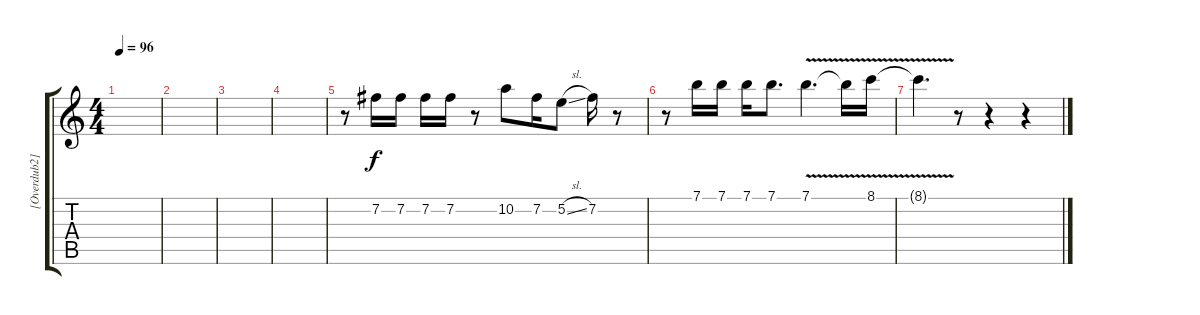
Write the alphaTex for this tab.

\track ("[Overdub2]" "[Overdub2]") {instrument distortionguitar}
\staff {score tabs}
\tuning (E4 B3 G3 D3 A2 E2) {hide}
\ts (4 4)
\tempo 96
\clef g2
\ks c
|
|
|
|
r.8{volume 15 balance 8 instrument violin} 7.2.16 7.2.16 7.2.16 7.2.16 r.8 10.2.8 7.2.16 5.2{sl}.8 7.2.16 r.8 |
r.8 7.1.16 7.1.16 7.1.16 7.1.8{d} 7.1{v}.4{d} 7.1{t}.16 8.1{v}.16 |
8.1{t}.4{d} r.8 r.4 r.4
